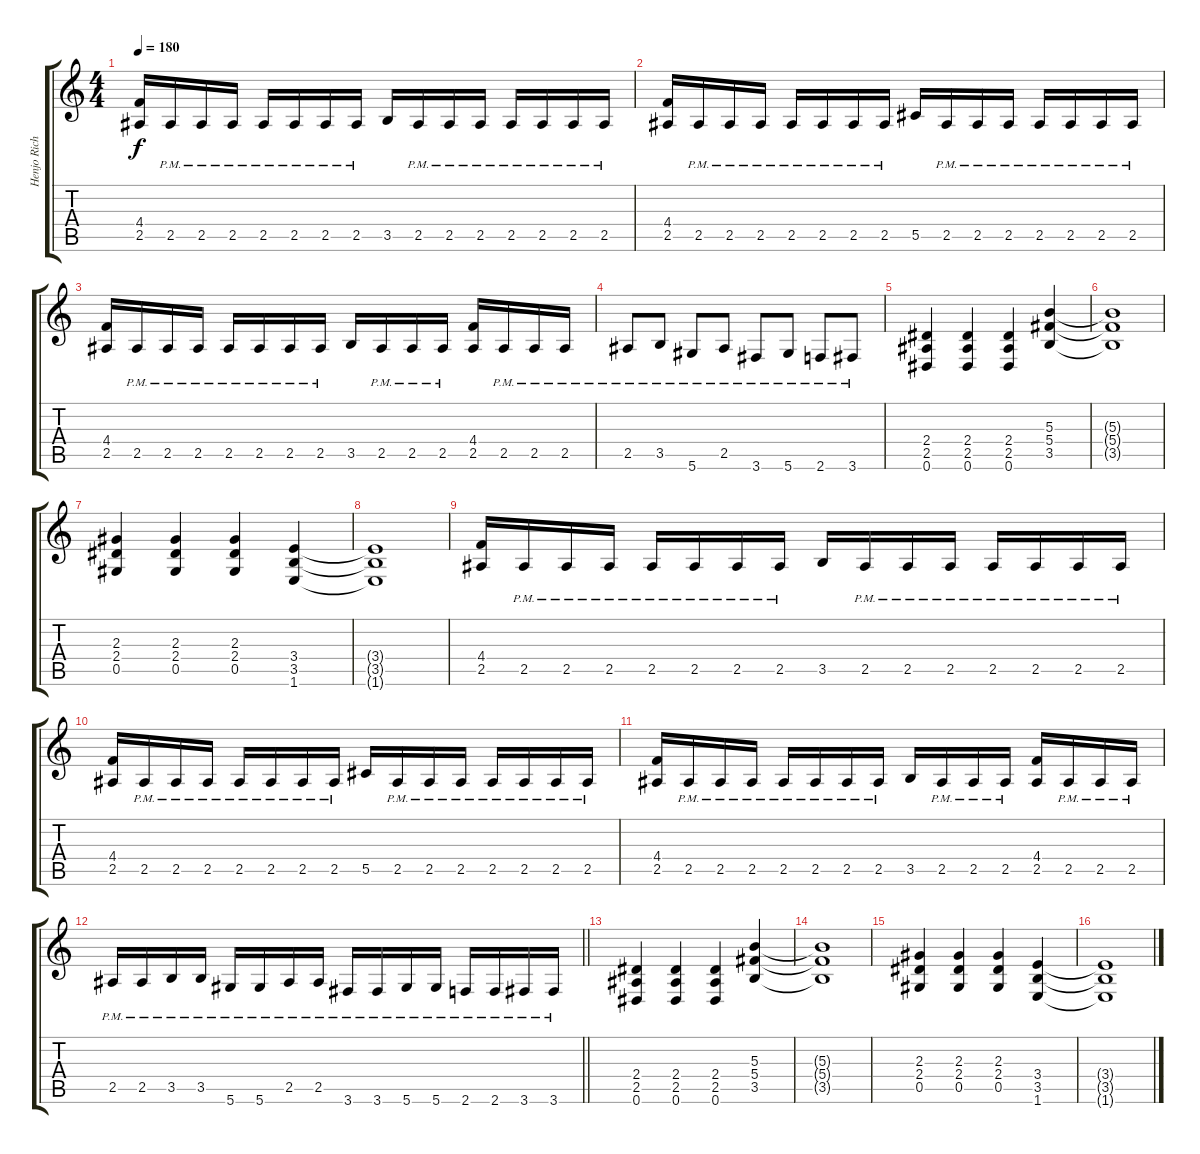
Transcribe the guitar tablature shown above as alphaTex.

\track ("Henjo Richter Lead 2" "Henjo Rich") {instrument distortionguitar}
\staff {score tabs}
\tuning (Eb4 Bb3 Gb3 Db3 Ab2 Eb2) {hide}
\ts (4 4)
\tempo 180
\clef g2
\ks c
(4.4 2.5).16{dy f} 2.5{pm}.16 2.5{pm}.16 2.5{pm}.16 2.5{pm}.16 2.5{pm}.16 2.5{pm}.16 2.5{pm}.16 3.5.16 2.5{pm}.16 2.5{pm}.16 2.5{pm}.16 2.5{pm}.16 2.5{pm}.16 2.5{pm}.16 2.5{pm}.16 |
(4.4 2.5).16 2.5{pm}.16 2.5{pm}.16 2.5{pm}.16 2.5{pm}.16 2.5{pm}.16 2.5{pm}.16 2.5{pm}.16 5.5.16 2.5{pm}.16 2.5{pm}.16 2.5{pm}.16 2.5{pm}.16 2.5{pm}.16 2.5{pm}.16 2.5{pm}.16 |
(4.4 2.5).16 2.5{pm}.16 2.5{pm}.16 2.5{pm}.16 2.5{pm}.16 2.5{pm}.16 2.5{pm}.16 2.5{pm}.16 3.5.16 2.5{pm}.16 2.5{pm}.16 2.5{pm}.16 (4.4 2.5).16 2.5{pm}.16 2.5{pm}.16 2.5{pm}.16 |
2.5{pm}.8 3.5{pm}.8 5.6{pm}.8 2.5{pm}.8 3.6{pm}.8 5.6{pm}.8 2.6{pm}.8 3.6{pm}.8 |
(2.4 2.5 0.6).4 (2.4 2.5 0.6).4 (2.4 2.5 0.6).4 (5.3 5.4 3.5).4 |
(5.3{t} 5.4{t} 3.5{t}).1 |
(2.3 2.4 0.5).4 (2.3 2.4 0.5).4 (2.3 2.4 0.5).4 (3.4 3.5 1.6).4 |
(3.4{t} 3.5{t} 1.6{t}).1 |
(4.4 2.5).16 2.5{pm}.16 2.5{pm}.16 2.5{pm}.16 2.5{pm}.16 2.5{pm}.16 2.5{pm}.16 2.5{pm}.16 3.5.16 2.5{pm}.16 2.5{pm}.16 2.5{pm}.16 2.5{pm}.16 2.5{pm}.16 2.5{pm}.16 2.5{pm}.16 |
(4.4 2.5).16 2.5{pm}.16 2.5{pm}.16 2.5{pm}.16 2.5{pm}.16 2.5{pm}.16 2.5{pm}.16 2.5{pm}.16 5.5.16 2.5{pm}.16 2.5{pm}.16 2.5{pm}.16 2.5{pm}.16 2.5{pm}.16 2.5{pm}.16 2.5{pm}.16 |
(4.4 2.5).16 2.5{pm}.16 2.5{pm}.16 2.5{pm}.16 2.5{pm}.16 2.5{pm}.16 2.5{pm}.16 2.5{pm}.16 3.5.16 2.5{pm}.16 2.5{pm}.16 2.5{pm}.16 (4.4 2.5).16 2.5{pm}.16 2.5{pm}.16 2.5{pm}.16 |
\barLineRight lightlight
2.5{pm}.16 2.5{pm}.16 3.5{pm}.16 3.5{pm}.16 5.6{pm}.16 5.6{pm}.16 2.5{pm}.16 2.5{pm}.16 3.6{pm}.16 3.6{pm}.16 5.6{pm}.16 5.6{pm}.16 2.6{pm}.16 2.6{pm}.16 3.6{pm}.16 3.6{pm}.16 |
(2.4 2.5 0.6).4 (2.4 2.5 0.6).4 (2.4 2.5 0.6).4 (5.3 5.4 3.5).4 |
(5.3{t} 5.4{t} 3.5{t}).1 |
(2.3 2.4 0.5).4 (2.3 2.4 0.5).4 (2.3 2.4 0.5).4 (3.4 3.5 1.6).4 |
(3.4{t} 3.5{t} 1.6{t}).1
